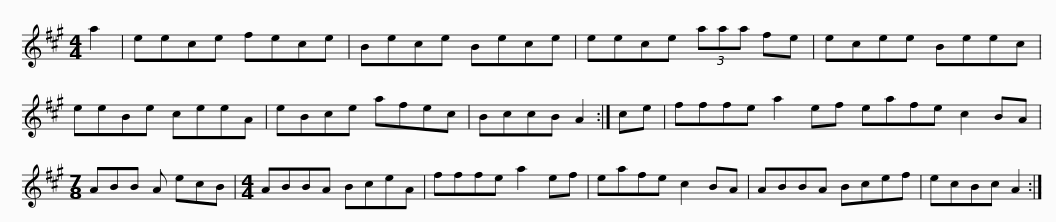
X:1
L:1/8
M:4/4
I:linebreak $
K:A
V:1 treble
V:1
 a2 | eece fece | Bece Bece | eece (3aaa fe | ecee Beec | %5
 eeBe ceeA |$ eBce afec | BccB A2 :| ce | fffe a2 ef eafe c2 BA | %10
[M:7/8] ABB A ecB |$[M:4/4] ABBA BceA | fffe a2 ef | eafe c2 BA | ABBA Bcef | %15
 ecBc A2 :| %16
